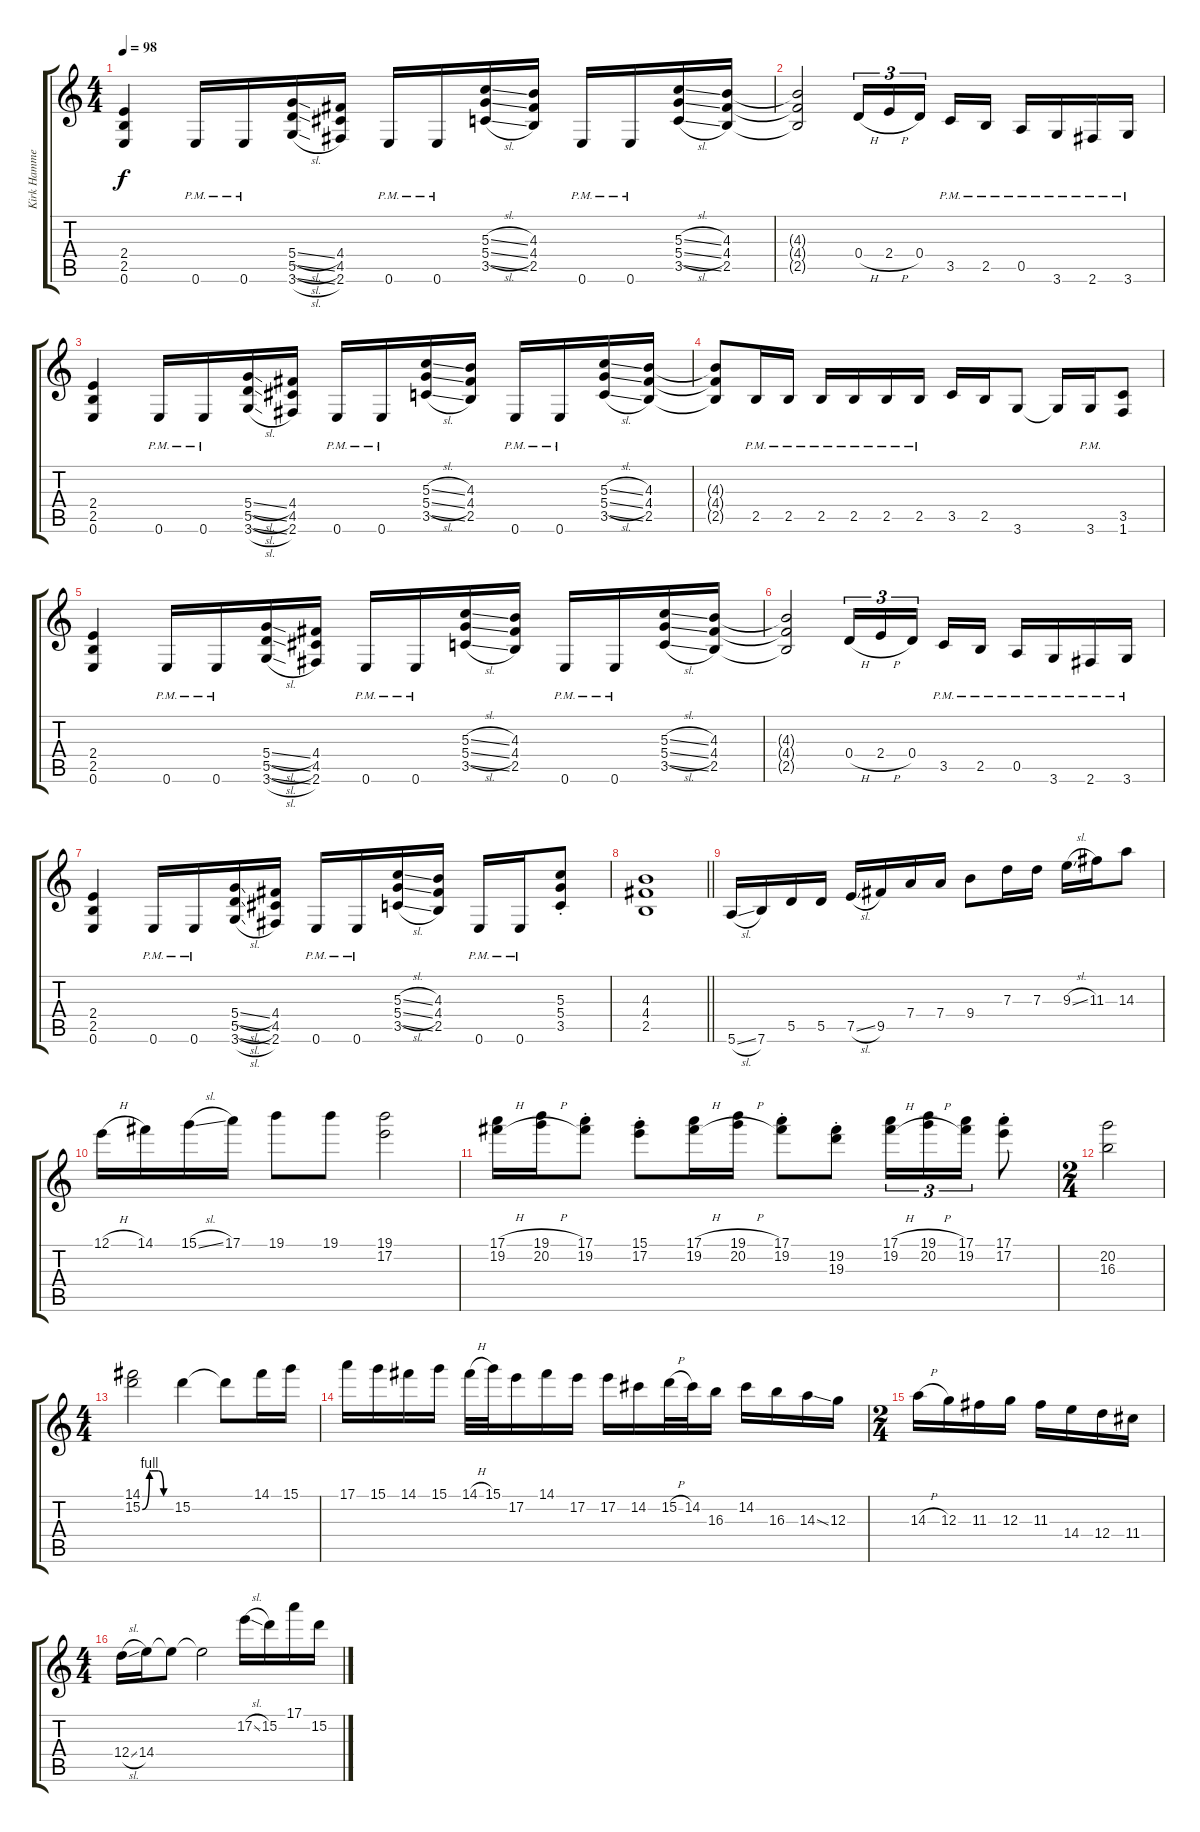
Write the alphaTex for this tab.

\track ("Kirk Hammet" "Kirk Hamme") {instrument electricguitarclean}
\staff {score tabs}
\tuning (E4 B3 G3 D3 A2 E2) {hide}
\ts (4 4)
\tempo 98
\clef g2
\ks c
(2.4 2.5 0.6).4{dy f} 0.6{pm}.16 0.6{pm}.16 (5.4{sl} 5.5{sl} 3.6{sl}).16 (4.4 4.5 2.6).16 0.6{pm}.16 0.6{pm}.16 (5.3{sl} 5.4{sl} 3.5{sl}).16 (4.3 4.4 2.5).16 0.6{pm}.16 0.6{pm}.16 (5.3{sl} 5.4{sl} 3.5{sl}).16 (4.3 4.4 2.5).16 |
(4.3{t} 4.4{t} 2.5{t}).2 0.4{h}.16{tu (3 2)} 2.4{h}.16{tu (3 2)} 0.4.16{tu (3 2) beam splitsecondary} 3.5{pm}.16 2.5{pm}.16 0.5{pm}.16 3.6{pm}.16 2.6{pm}.16 3.6{pm}.16 |
(2.4 2.5 0.6).4 0.6{pm}.16 0.6{pm}.16 (5.4{sl} 5.5{sl} 3.6{sl}).16 (4.4 4.5 2.6).16 0.6{pm}.16 0.6{pm}.16 (5.3{sl} 5.4{sl} 3.5{sl}).16 (4.3 4.4 2.5).16 0.6{pm}.16 0.6{pm}.16 (5.3{sl} 5.4{sl} 3.5{sl}).16 (4.3 4.4 2.5).16 |
(4.3{t} 4.4{t} 2.5{t}).8 2.5{pm}.16 2.5{pm}.16 2.5{pm}.16 2.5{pm}.16 2.5{pm}.16 2.5{pm}.16 3.5.16 2.5.16 3.6.8 3.6{t}.16 3.6{pm}.16 (3.5 1.6).8 |
(2.4 2.5 0.6).4 0.6{pm}.16 0.6{pm}.16 (5.4{sl} 5.5{sl} 3.6{sl}).16 (4.4 4.5 2.6).16 0.6{pm}.16 0.6{pm}.16 (5.3{sl} 5.4{sl} 3.5{sl}).16 (4.3 4.4 2.5).16 0.6{pm}.16 0.6{pm}.16 (5.3{sl} 5.4{sl} 3.5{sl}).16 (4.3 4.4 2.5).16 |
(4.3{t} 4.4{t} 2.5{t}).2 0.4{h}.16{tu (3 2)} 2.4{h}.16{tu (3 2)} 0.4.16{tu (3 2) beam splitsecondary} 3.5{pm}.16 2.5{pm}.16 0.5{pm}.16 3.6{pm}.16 2.6{pm}.16 3.6{pm}.16 |
(2.4 2.5 0.6).4 0.6{pm}.16 0.6{pm}.16 (5.4{sl} 5.5{sl} 3.6{sl}).16 (4.4 4.5 2.6).16 0.6{pm}.16 0.6{pm}.16 (5.3{sl} 5.4{sl} 3.5{sl}).16 (4.3 4.4 2.5).16 0.6{pm}.16 0.6{pm}.16 (5.3{st} 5.4{st} 3.5{st}).8 |
\barLineRight lightlight
(4.3 4.4 2.5).1 |
5.6{sl}.16 7.6.16 5.5.16 5.5.16 7.5{sl}.16 9.5.16 7.4.16 7.4.16 9.4.8 7.3.16 7.3.16 9.3{sl}.16 11.3.16 14.3.8 |
12.1{h}.16 14.1.16 15.1{sl}.16 17.1.16 19.1.8 19.1.8 (19.1 17.2).2 |
(17.1{h} 19.2{h}).16 (19.1{h} 20.2{h}).16 (17.1{st} 19.2{st}).8 (15.1{st} 17.2{st}).8 (17.1{h} 19.2{h}).16 (19.1{h} 20.2{h}).16 (17.1{st} 19.2{st}).8 (19.2{st} 19.3{st}).8 (17.1{h} 19.2{h}).16{tu (3 2)} (19.1{h} 20.2{h}).16{tu (3 2)} (17.1 19.2).16{tu (3 2)} (17.1{st} 17.2{st}).8 |
\ts (2 4)
(20.2 16.3).2 |
\ts (4 4)
(14.1 15.2{be (custom 0 0 15 4 20 4 34 4 45 0 60 0)}).2 15.2.4 15.2{t}.8 14.1.16 15.1.16 |
17.1.16 15.1.16 14.1.16 15.1.16 14.1{h}.32 15.1.32 17.2.16 14.1.16 17.2.16 17.2.16 14.2.16 15.2{h}.32 14.2.32 16.3.16 14.2.16 16.3.16 14.3{ss}.16 12.3.16 |
\ts (2 4)
14.3{h}.16 12.3.16 11.3.16 12.3.16 11.3.16 14.4.16 12.4.16 11.4.16 |
\ts (4 4)
12.4{sl}.16 14.4.16 14.4{t}.8 14.4{t}.2 17.2{sl}.16 15.2.16 17.1.16 15.2{sl}.16
